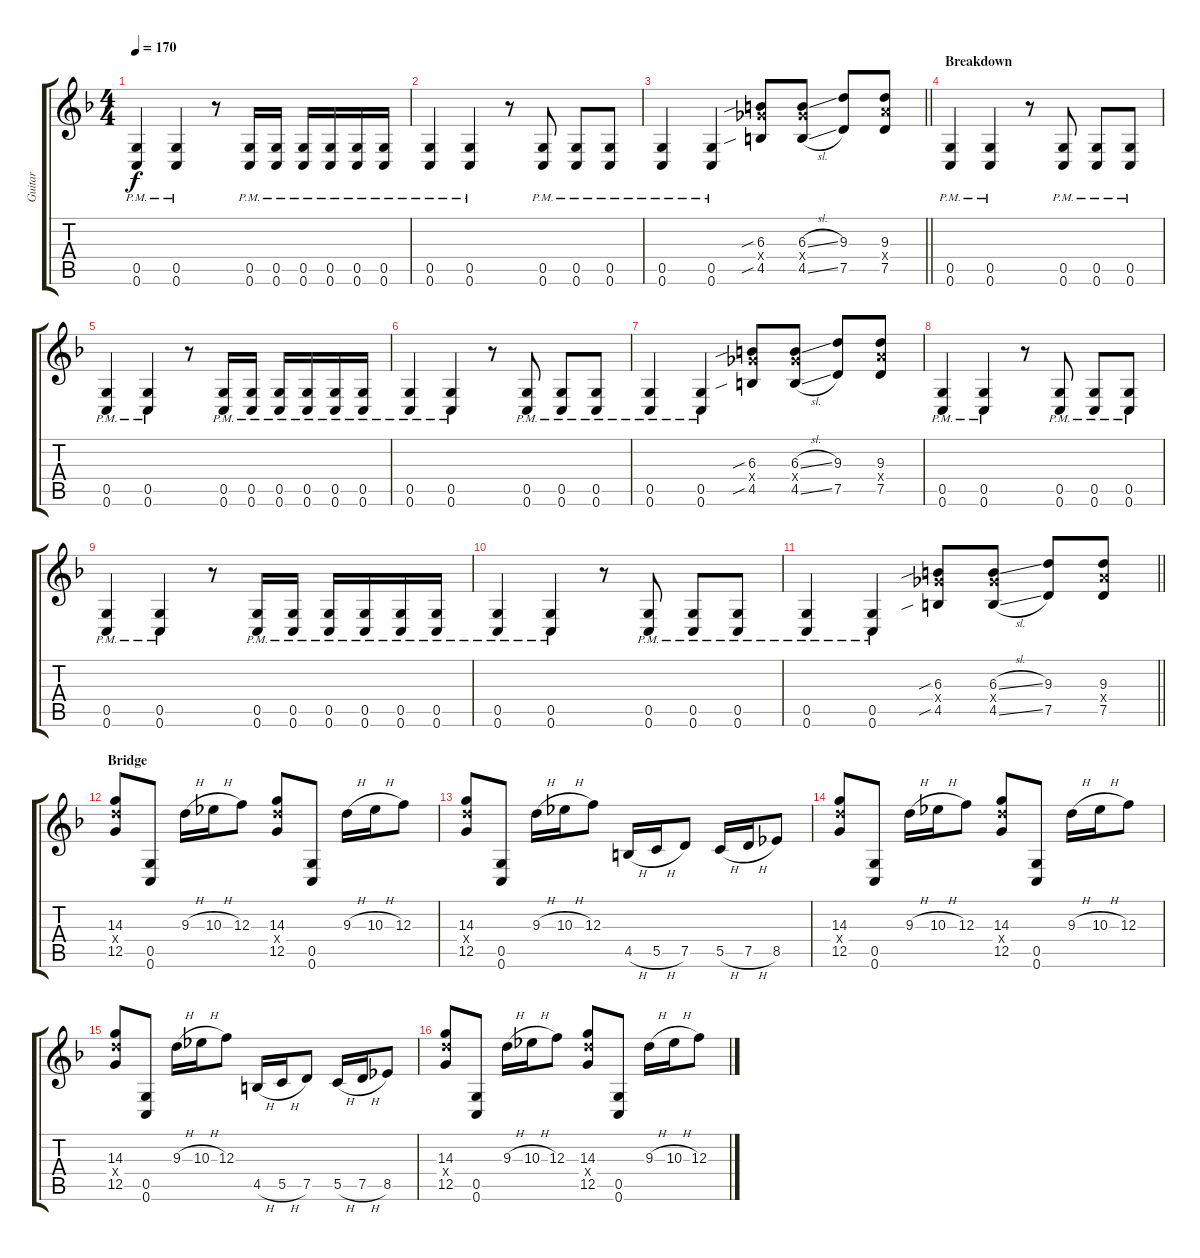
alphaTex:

\track ("Guitar" "Guitar") {instrument distortionguitar}
\staff {score tabs}
\tuning (D4 A3 F3 C3 G2 C2) {hide}
\ts (4 4)
\tempo 170
\clef g2
\ks dminor
(0.5{pm} 0.6{pm}).4{dy f} (0.5{pm} 0.6{pm}).4 r.8 (0.5{pm} 0.6{pm}).16 (0.5{pm} 0.6{pm}).16 (0.5{pm} 0.6{pm}).16 (0.5{pm} 0.6{pm}).16 (0.5{pm} 0.6{pm}).16 (0.5{pm} 0.6{pm}).16 |
(0.5{pm} 0.6{pm}).4 (0.5{pm} 0.6{pm}).4 r.8 (0.5{pm} 0.6{pm}).8 (0.5{pm} 0.6{pm}).8 (0.5{pm} 0.6{pm}).8 |
\barLineRight lightlight
(0.5{pm} 0.6{pm}).4 (0.5{pm} 0.6{pm}).4 (6.3{sib} 6.4{x} 4.5{sib}).8{volume 12} (6.3{sl} 6.4{x} 4.5{sl}).8 (9.3 7.5).8 (9.3 9.4{x} 7.5).8 |
\section ("" "Breakdown")
(0.5{pm} 0.6{pm}).4{volume 13} (0.5{pm} 0.6{pm}).4 r.8 (0.5{pm} 0.6{pm}).8 (0.5{pm} 0.6{pm}).8 (0.5{pm} 0.6{pm}).8 |
(0.5{pm} 0.6{pm}).4 (0.5{pm} 0.6{pm}).4 r.8 (0.5{pm} 0.6{pm}).16 (0.5{pm} 0.6{pm}).16 (0.5{pm} 0.6{pm}).16 (0.5{pm} 0.6{pm}).16 (0.5{pm} 0.6{pm}).16 (0.5{pm} 0.6{pm}).16 |
(0.5{pm} 0.6{pm}).4 (0.5{pm} 0.6{pm}).4 r.8 (0.5{pm} 0.6{pm}).8 (0.5{pm} 0.6{pm}).8 (0.5{pm} 0.6{pm}).8 |
(0.5{pm} 0.6{pm}).4 (0.5{pm} 0.6{pm}).4 (6.3{sib} 6.4{x} 4.5{sib}).8 (6.3{sl} 6.4{x} 4.5{sl}).8 (9.3 7.5).8 (9.3 9.4{x} 7.5).8 |
(0.5{pm} 0.6{pm}).4 (0.5{pm} 0.6{pm}).4 r.8 (0.5{pm} 0.6{pm}).8 (0.5{pm} 0.6{pm}).8 (0.5{pm} 0.6{pm}).8 |
(0.5{pm} 0.6{pm}).4 (0.5{pm} 0.6{pm}).4 r.8 (0.5{pm} 0.6{pm}).16 (0.5{pm} 0.6{pm}).16 (0.5{pm} 0.6{pm}).16 (0.5{pm} 0.6{pm}).16 (0.5{pm} 0.6{pm}).16 (0.5{pm} 0.6{pm}).16 |
(0.5{pm} 0.6{pm}).4 (0.5{pm} 0.6{pm}).4 r.8 (0.5{pm} 0.6{pm}).8 (0.5{pm} 0.6{pm}).8 (0.5{pm} 0.6{pm}).8 |
\barLineRight lightlight
(0.5{pm} 0.6{pm}).4 (0.5{pm} 0.6{pm}).4 (6.3{sib} 6.4{x} 4.5{sib}).8 (6.3{sl} 6.4{x} 4.5{sl}).8 (9.3 7.5).8 (9.3 9.4{x} 7.5).8 |
\section ("" "Bridge")
(14.3 14.4{x} 12.5).8{volume 12} (0.5 0.6).8 9.3{h}.16 10.3{h}.16 12.3.8 (14.3 14.4{x} 12.5).8 (0.5 0.6).8 9.3{h}.16 10.3{h}.16 12.3.8 |
(14.3 14.4{x} 12.5).8 (0.5 0.6).8 9.3{h}.16 10.3{h}.16 12.3.8 4.5{h}.16 5.5{h}.16 7.5.8 5.5{h}.16 7.5{h}.16 8.5.8 |
(14.3 14.4{x} 12.5).8 (0.5 0.6).8 9.3{h}.16 10.3{h}.16 12.3.8 (14.3 14.4{x} 12.5).8 (0.5 0.6).8 9.3{h}.16 10.3{h}.16 12.3.8 |
(14.3 14.4{x} 12.5).8 (0.5 0.6).8 9.3{h}.16 10.3{h}.16 12.3.8 4.5{h}.16 5.5{h}.16 7.5.8 5.5{h}.16 7.5{h}.16 8.5.8 |
(14.3 14.4{x} 12.5).8 (0.5 0.6).8 9.3{h}.16 10.3{h}.16 12.3.8 (14.3 14.4{x} 12.5).8 (0.5 0.6).8 9.3{h}.16 10.3{h}.16 12.3.8
